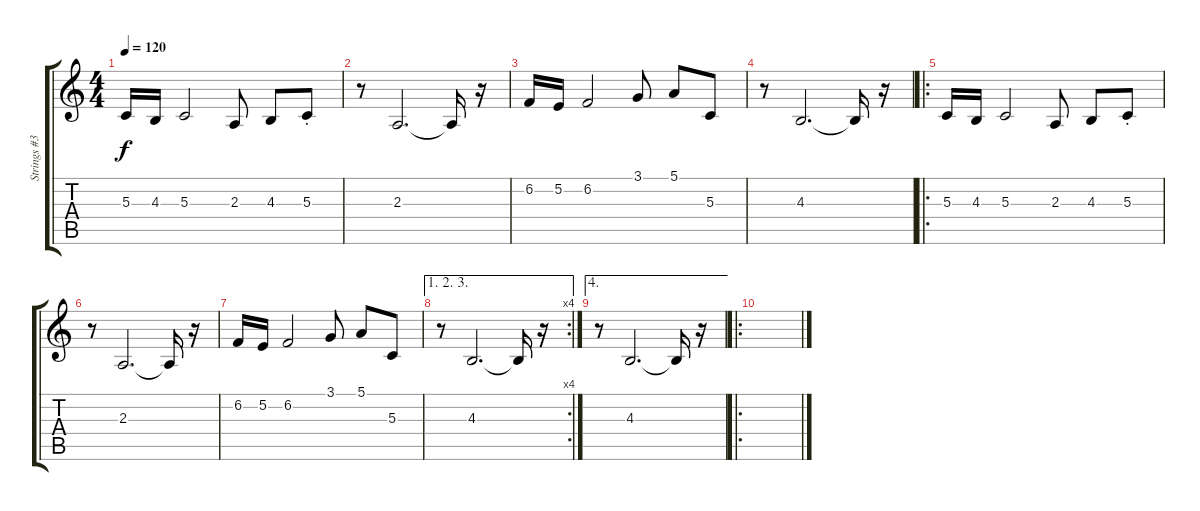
\track ("Strings #3" "Strings #3") {instrument synthbrass1}
\staff {score tabs}
\tuning (E4 B3 G3 D3 A2 E2) {hide}
\ts (4 4)
\tempo 120
\clef g2
\ks c
5.3.16{dy f} 4.3.16 5.3.2 2.3.8 4.3.8 5.3{st}.8 |
r.8 2.3.2{d} 2.3{t}.16 r.16 |
6.2.16 5.2.16 6.2.2 3.1.8 5.1.8 5.3.8 |
r.8 4.3.2{d} 4.3{t}.16 r.16 |
\ro
5.3.16{volume 16} 4.3.16 5.3.2 2.3.8 4.3.8 5.3{st}.8 |
r.8 2.3.2{d} 2.3{t}.16 r.16 |
6.2.16 5.2.16 6.2.2 3.1.8 5.1.8 5.3.8 |
\ae (1 2 3)
\rc 4
r.8 4.3.2{d} 4.3{t}.16 r.16 |
\ae 4
r.8 4.3.2{d} 4.3{t}.16 r.16 |
\ro
